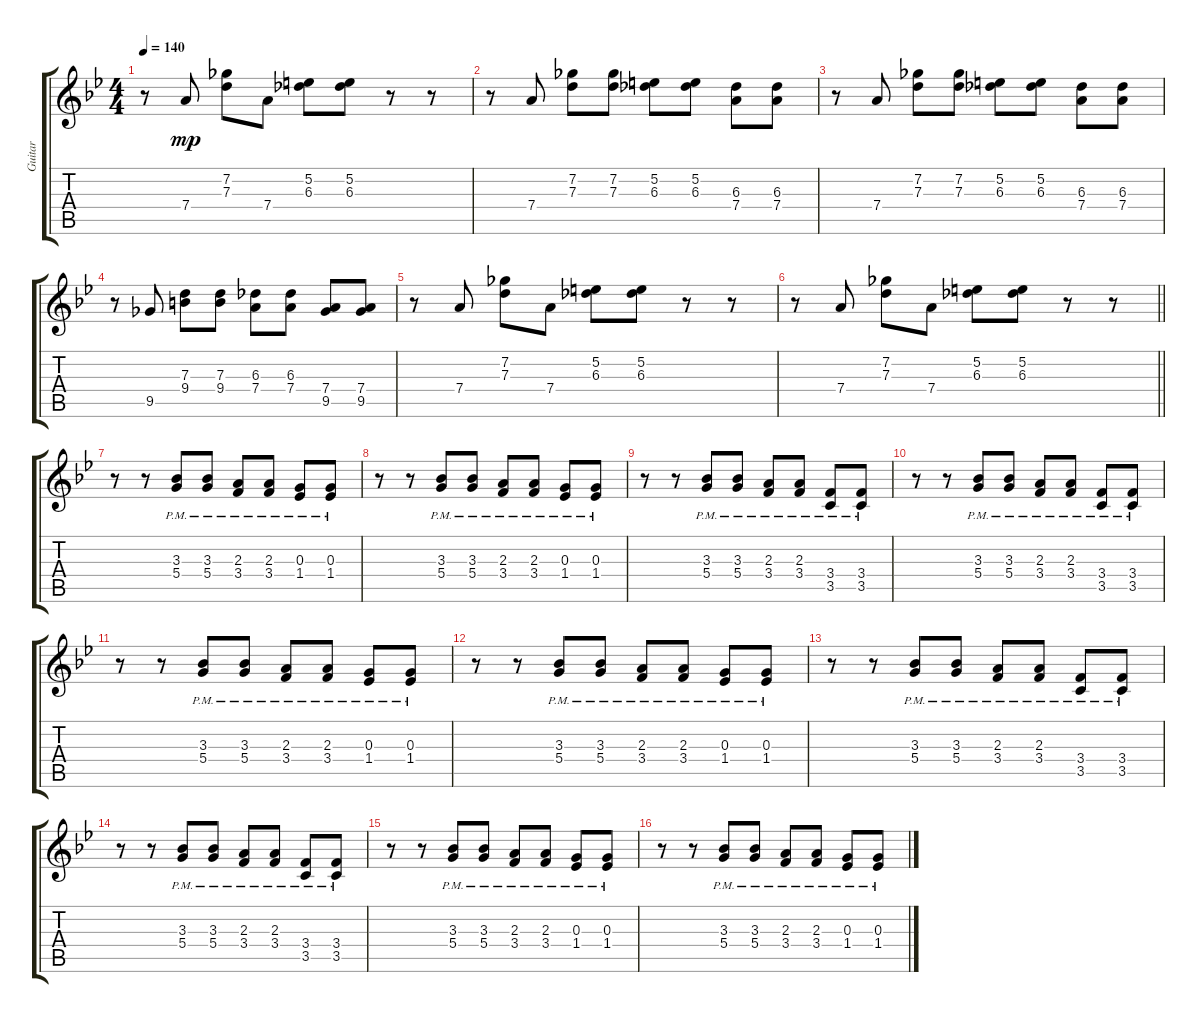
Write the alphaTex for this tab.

\track ("Guitar" "Guitar") {instrument electricguitarclean}
\staff {score tabs}
\tuning (E4 B3 G3 D3 A2 E2) {hide}
\ts (4 4)
\tempo 140
\clef g2
\ks bb
r.8{dy mp} 7.4.8 (7.2 7.3).8 7.4.8 (5.2 6.3).8 (5.2 6.3).8 r.8 r.8 |
r.8 7.4.8 (7.2 7.3).8 (7.2 7.3).8 (5.2 6.3).8 (5.2 6.3).8 (6.3 7.4).8 (6.3 7.4).8 |
r.8 7.4.8 (7.2 7.3).8 (7.2 7.3).8 (5.2 6.3).8 (5.2 6.3).8 (6.3 7.4).8 (6.3 7.4).8 |
r.8 9.5.8 (7.3 9.4).8 (7.3 9.4).8 (6.3 7.4).8 (6.3 7.4).8 (7.4 9.5).8 (7.4 9.5).8 |
r.8 7.4.8 (7.2 7.3).8 7.4.8 (5.2 6.3).8 (5.2 6.3).8 r.8 r.8 |
\barLineRight lightlight
r.8 7.4.8 (7.2 7.3).8 7.4.8 (5.2 6.3).8 (5.2 6.3).8 r.8 r.8 |
r.8 r.8 (3.3{pm} 5.4{pm}).8 (3.3{pm} 5.4{pm}).8 (2.3{pm} 3.4{pm}).8 (2.3{pm} 3.4{pm}).8 (0.3{pm} 1.4{pm}).8 (0.3{pm} 1.4{pm}).8 |
r.8 r.8 (3.3{pm} 5.4{pm}).8 (3.3{pm} 5.4{pm}).8 (2.3{pm} 3.4{pm}).8 (2.3{pm} 3.4{pm}).8 (0.3{pm} 1.4{pm}).8 (0.3{pm} 1.4{pm}).8 |
r.8 r.8 (3.3{pm} 5.4{pm}).8 (3.3{pm} 5.4{pm}).8 (2.3{pm} 3.4{pm}).8 (2.3{pm} 3.4{pm}).8 (3.4{pm} 3.5{pm}).8 (3.4{pm} 3.5{pm}).8 |
r.8 r.8 (3.3{pm} 5.4{pm}).8 (3.3{pm} 5.4{pm}).8 (2.3{pm} 3.4{pm}).8 (2.3{pm} 3.4{pm}).8 (3.4{pm} 3.5{pm}).8 (3.4{pm} 3.5{pm}).8 |
r.8 r.8 (3.3{pm} 5.4{pm}).8 (3.3{pm} 5.4{pm}).8 (2.3{pm} 3.4{pm}).8 (2.3{pm} 3.4{pm}).8 (0.3{pm} 1.4{pm}).8 (0.3{pm} 1.4{pm}).8 |
r.8 r.8 (3.3{pm} 5.4{pm}).8 (3.3{pm} 5.4{pm}).8 (2.3{pm} 3.4{pm}).8 (2.3{pm} 3.4{pm}).8 (0.3{pm} 1.4{pm}).8 (0.3{pm} 1.4{pm}).8 |
r.8 r.8 (3.3{pm} 5.4{pm}).8 (3.3{pm} 5.4{pm}).8 (2.3{pm} 3.4{pm}).8 (2.3{pm} 3.4{pm}).8 (3.4{pm} 3.5{pm}).8 (3.4{pm} 3.5{pm}).8 |
r.8 r.8 (3.3{pm} 5.4{pm}).8 (3.3{pm} 5.4{pm}).8 (2.3{pm} 3.4{pm}).8 (2.3{pm} 3.4{pm}).8 (3.4{pm} 3.5{pm}).8 (3.4{pm} 3.5{pm}).8 |
r.8 r.8 (3.3{pm} 5.4{pm}).8 (3.3{pm} 5.4{pm}).8 (2.3{pm} 3.4{pm}).8 (2.3{pm} 3.4{pm}).8 (0.3{pm} 1.4{pm}).8 (0.3{pm} 1.4{pm}).8 |
r.8 r.8 (3.3{pm} 5.4{pm}).8 (3.3{pm} 5.4{pm}).8 (2.3{pm} 3.4{pm}).8 (2.3{pm} 3.4{pm}).8 (0.3{pm} 1.4{pm}).8 (0.3{pm} 1.4{pm}).8
